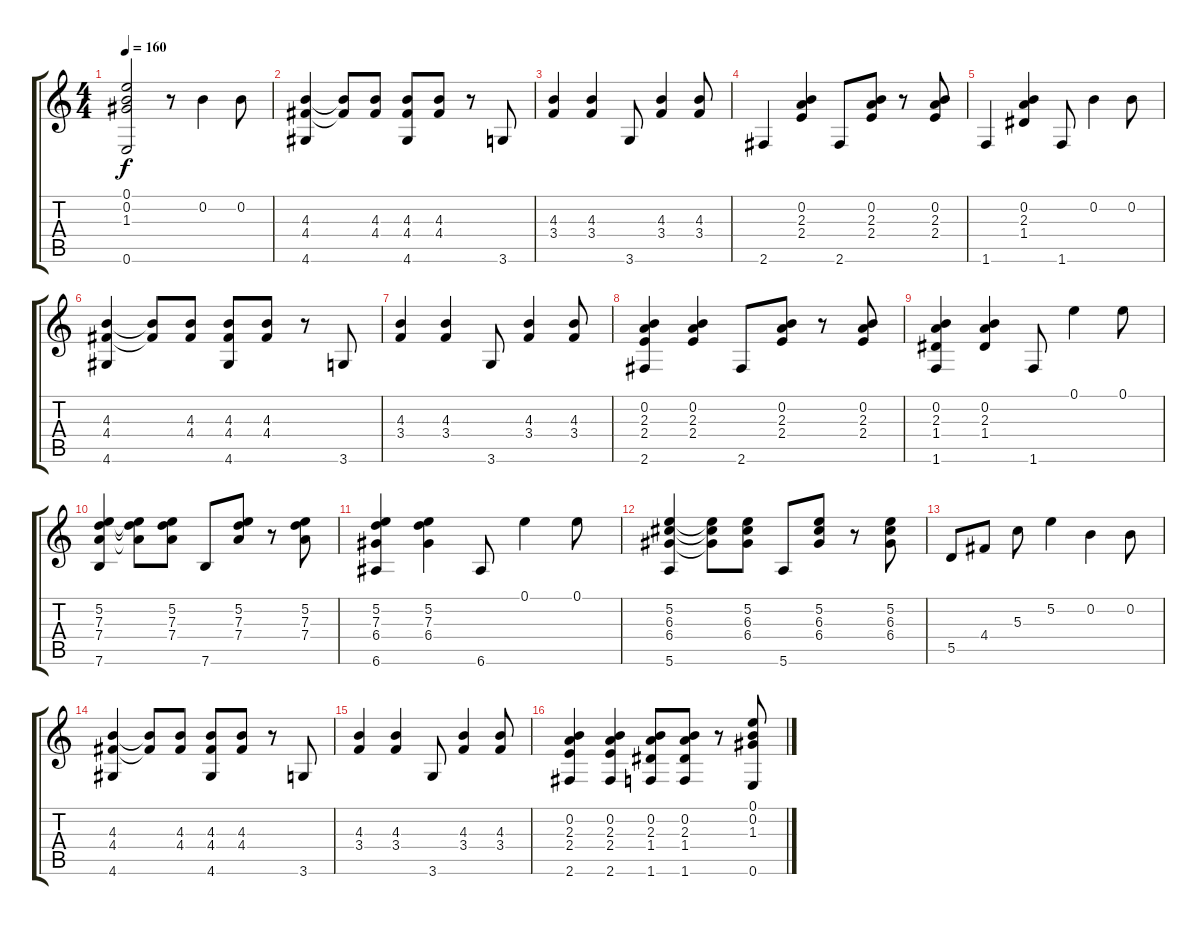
\track "" {instrument acousticguitarnylon}
\staff {score tabs}
\tuning (E4 B3 G3 D3 A2 E2) {hide}
\ts (4 4)
\tempo 160
\clef g2
\ks c
(0.1{t} 0.2{t} 1.3{t} 0.6{t}).2{dy f} r.8 0.2.4 0.2.8 |
(4.3 4.4 4.6).4 (4.3{t} 4.4{t}).8 (4.3 4.4).8 (4.3 4.4 4.6).8 (4.3 4.4).8 r.8 3.6.8 |
(4.3 3.4).4 (4.3 3.4).4 3.6.8 (4.3 3.4).4 (4.3 3.4).8 |
2.6.4 (0.2 2.3 2.4).4 2.6.8 (0.2 2.3 2.4).8 r.8 (0.2 2.3 2.4).8 |
1.6.4 (0.2 2.3 1.4).4 1.6.8 0.2.4 0.2.8 |
(4.3 4.4 4.6).4 (4.3{t} 4.4{t}).8 (4.3 4.4).8 (4.3 4.4 4.6).8 (4.3 4.4).8 r.8 3.6.8 |
(4.3 3.4).4 (4.3 3.4).4 3.6.8 (4.3 3.4).4 (4.3 3.4).8 |
(0.2 2.3 2.4 2.6).4 (0.2 2.3 2.4).4 2.6.8 (0.2 2.3 2.4).8 r.8 (0.2 2.3 2.4).8 |
(0.2 2.3 1.4 1.6).4 (0.2 2.3 1.4).4 1.6.8 0.1.4 0.1.8 |
(5.2 7.3 7.4 7.6).4 (5.2{t} 7.3{t} 7.4{t}).8 (5.2 7.3 7.4).8 7.6.8 (5.2 7.3 7.4).8 r.8 (5.2 7.3 7.4).8 |
(5.2 7.3 6.4 6.6).4 (5.2 7.3 6.4).4 6.6.8 0.1.4 0.1.8 |
(5.2 6.3 6.4 5.6).4 (5.2{t} 6.3{t} 6.4{t}).8 (5.2 6.3 6.4).8 5.6.8 (5.2 6.3 6.4).8 r.8 (5.2 6.3 6.4).8 |
5.5.8 4.4.8 5.3.8 5.2.4 0.2.4 0.2.8 |
(4.3 4.4 4.6).4 (4.3{t} 4.4{t}).8 (4.3 4.4).8 (4.3 4.4 4.6).8 (4.3 4.4).8 r.8 3.6.8 |
(4.3 3.4).4 (4.3 3.4).4 3.6.8 (4.3 3.4).4 (4.3 3.4).8 |
(0.2 2.3 2.4 2.6).4 (0.2 2.3 2.4 2.6).4 (0.2 2.3 1.4 1.6).8 (0.2 2.3 1.4 1.6).8 r.8 (0.1 0.2 1.3 0.6).8
